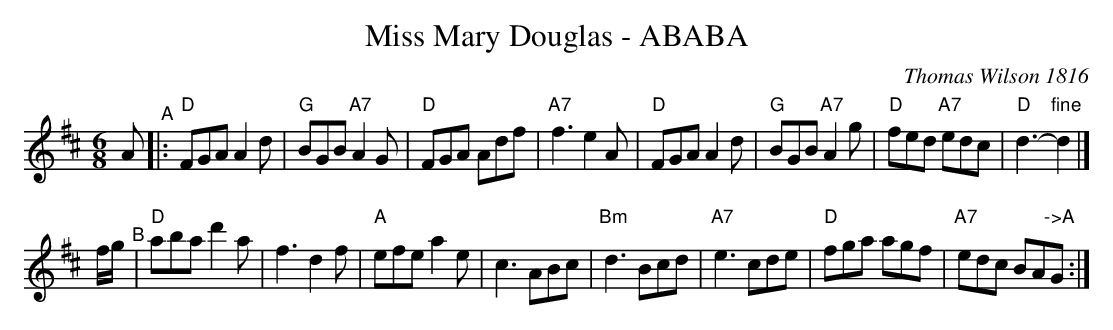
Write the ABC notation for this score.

X:1
T: Miss Mary Douglas - ABABA
O: Thomas Wilson 1816
M: 6/8
L: 1/8
K: D
A "^A"\
|: "D"FGA A2d | "G"BGB "A7"A2G | "D"FGA Adf | "A7"f3 e2A \
|  "D"FGA A2d | "G"BGB "A7"A2g | "D"fed "A7"edc | "D"d3- "fine"d2 |]
f/g/ "^B"\
| "D"aba d'2a |  f3 d2f | "A"efe a2e | c3 ABc \
| "Bm"d3 Bcd | "A7"e3 cde | "D"fga agf | "A7"edc BA"->A"G :|
